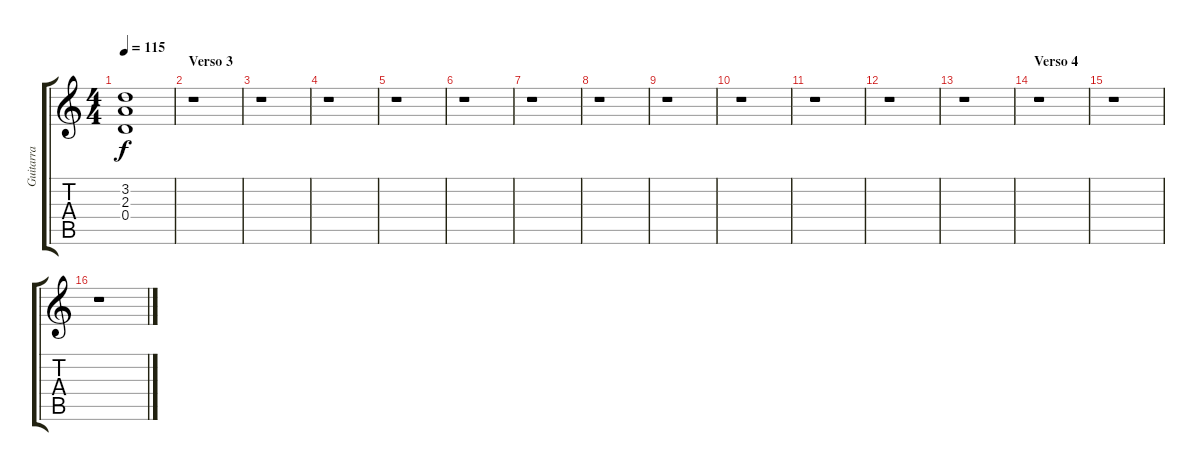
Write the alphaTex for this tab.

\track ("Guitarra" "Guitarra") {instrument overdrivenguitar}
\staff {score tabs}
\tuning (E4 B3 G3 D3 A2 E2) {hide}
\ts (4 4)
\tempo 115
\clef g2
\ks c
(3.2 2.3 0.4).1{dy f} |
\section ("" "Verso 3")
r.1 |
r.1 |
r.1 |
r.1 |
r.1 |
r.1 |
r.1 |
r.1 |
r.1 |
r.1 |
r.1 |
r.1 |
\section ("" "Verso 4")
r.1 |
r.1 |
r.1
